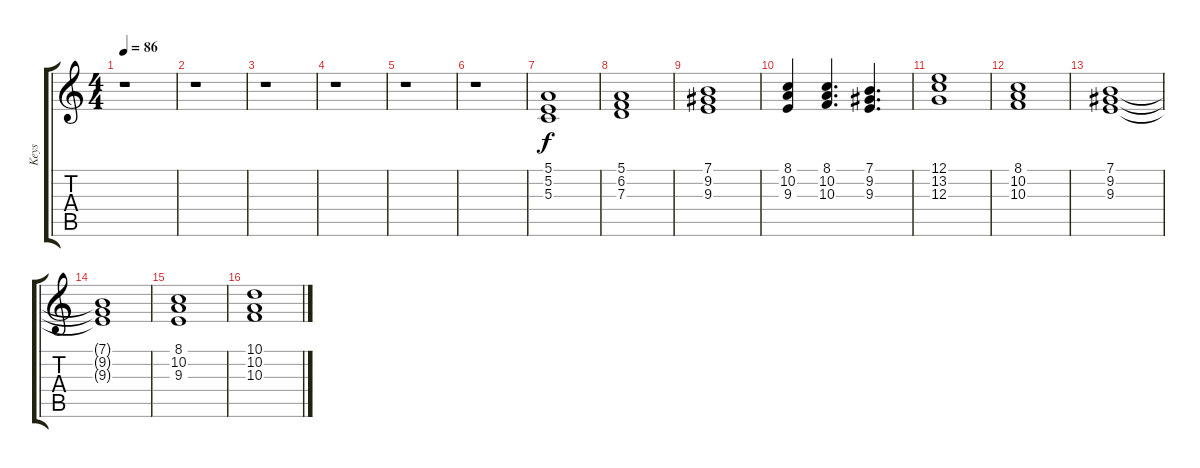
\track ("Keys" "Keys") {instrument rockorgan}
\staff {score tabs}
\tuning (E4 B3 G3 D3 A2 E2) {hide}
\ts (4 4)
\tempo 86
\clef g2
\ks c
r.1{dy f} |
r.1 |
r.1 |
r.1 |
r.1 |
r.1 |
(5.1 5.2 5.3).1 |
(5.1 6.2 7.3).1 |
(7.1 9.2 9.3).1 |
(8.1 10.2 9.3).4 (8.1 10.2 10.3).4{d} (7.1 9.2 9.3).4{d} |
(12.1 13.2 12.3).1 |
(8.1 10.2 10.3).1 |
(7.1 9.2 9.3).1 |
(7.1{t} 9.2{t} 9.3{t}).1 |
(8.1 10.2 9.3).1 |
(10.1 10.2 10.3).1
